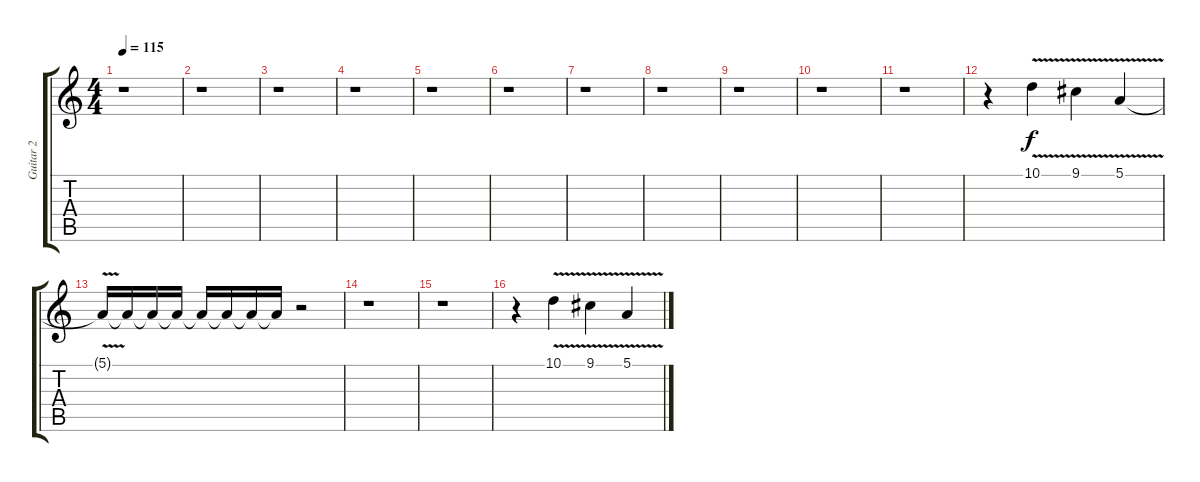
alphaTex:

\track ("Guitar 2" "Guitar 2") {instrument stringensemble1}
\staff {score tabs}
\tuning (E4 B3 G3 D3 A2 E2) {hide}
\ts (4 4)
\tempo 115
\clef g2
\ks c
r.1{dy f} |
r.1 |
r.1 |
r.1 |
r.1 |
r.1 |
r.1 |
r.1 |
r.1 |
r.1 |
r.1 |
r.4 10.1{v}.4 9.1{v}.4 5.1{v}.4 |
5.1{t}.16{volume 11} 5.1{t}.16{volume 9} 5.1{t}.16{volume 7} 5.1{t}.16{volume 5} 5.1{t}.16{volume 3} 5.1{t}.16{volume 2} 5.1{t}.16{volume 1} 5.1{t}.16{volume 0} r.2 |
r.1 |
r.1 |
r.4 10.1{v}.4{volume 13} 9.1{v}.4 5.1{v}.4
